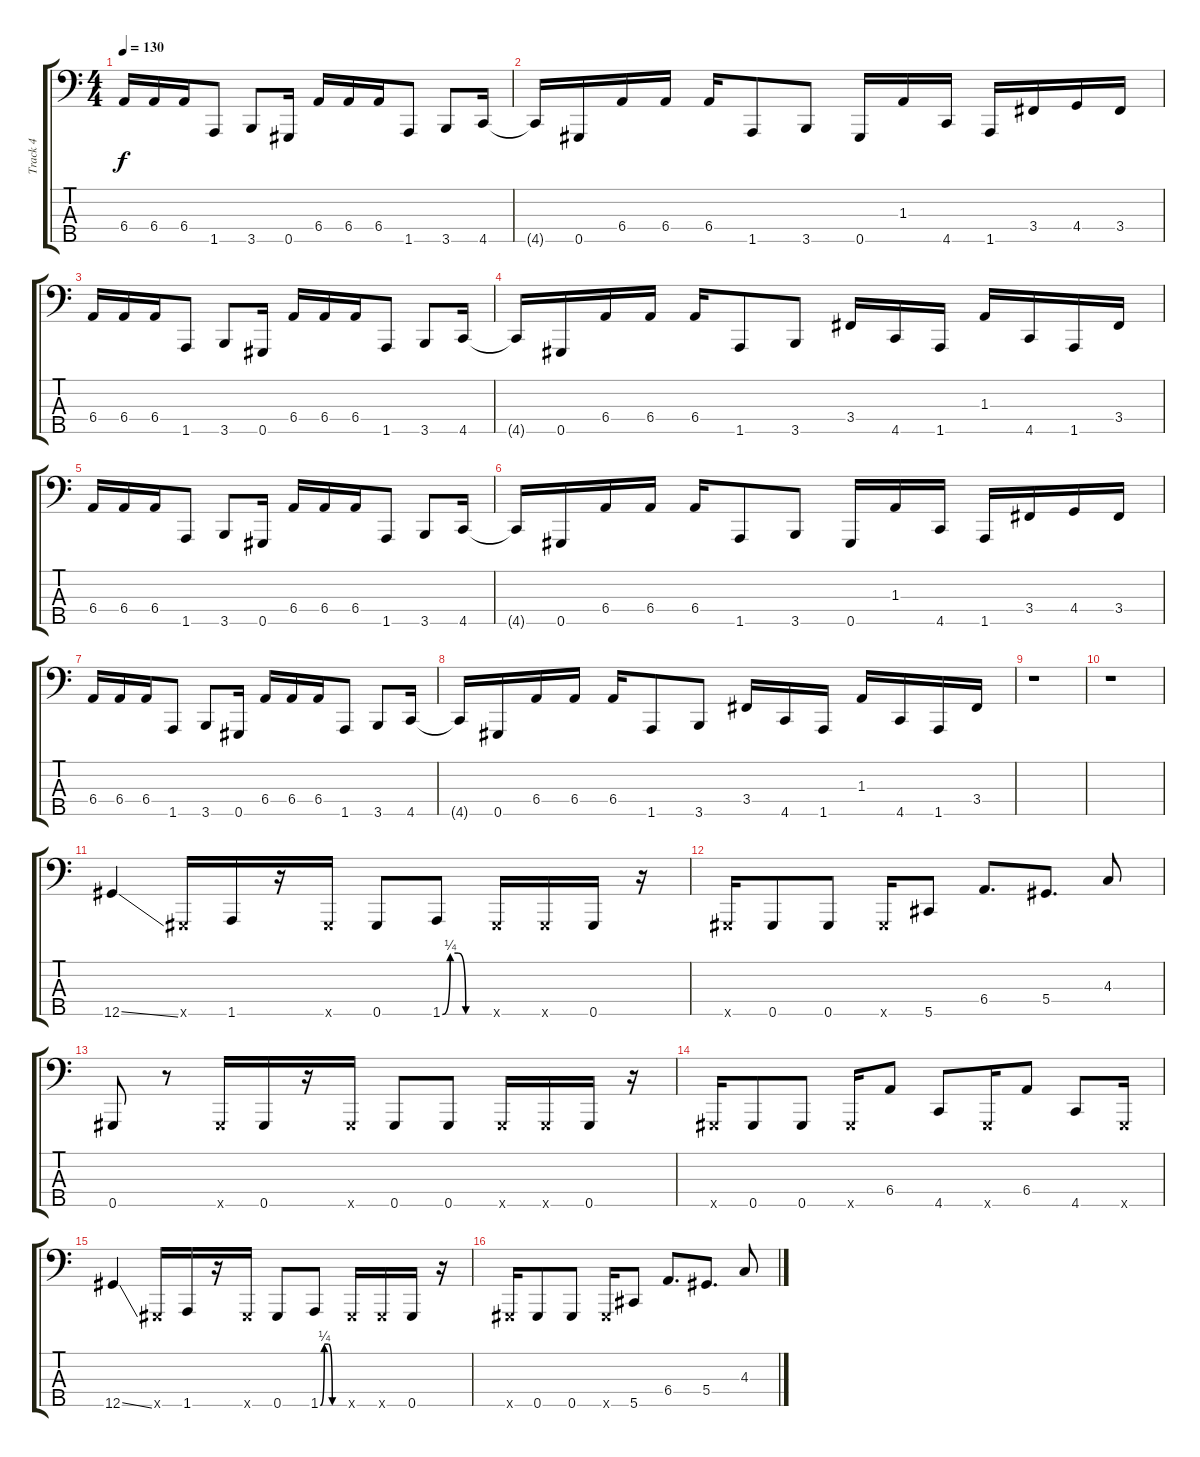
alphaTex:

\track ("Track 4" "Track 4") {instrument electricbasspick}
\staff {score tabs}
\tuning (Gb2 Db2 Ab1 Eb1 Ab0) {hide}
\ts (4 4)
\tempo 130
\clef f4
\ks c
6.4.16{dy f} 6.4.16 6.4.16 1.5.8 3.5.8 0.5.16 6.4.16 6.4.16 6.4.16 1.5.8 3.5.8 4.5.16 |
4.5{t}.16 0.5.16 6.4.16 6.4.16 6.4.16 1.5.8 3.5.8 0.5.16 1.3.16 4.5.16 1.5.16 3.4.16 4.4.16 3.4.16 |
6.4.16 6.4.16 6.4.16 1.5.8 3.5.8 0.5.16 6.4.16 6.4.16 6.4.16 1.5.8 3.5.8 4.5.16 |
4.5{t}.16 0.5.16 6.4.16 6.4.16 6.4.16 1.5.8 3.5.8 3.4.16 4.5.16 1.5.16 1.3.16 4.5.16 1.5.16 3.4.16 |
6.4.16 6.4.16 6.4.16 1.5.8 3.5.8 0.5.16 6.4.16 6.4.16 6.4.16 1.5.8 3.5.8 4.5.16 |
4.5{t}.16 0.5.16 6.4.16 6.4.16 6.4.16 1.5.8 3.5.8 0.5.16 1.3.16 4.5.16 1.5.16 3.4.16 4.4.16 3.4.16 |
6.4.16 6.4.16 6.4.16 1.5.8 3.5.8 0.5.16 6.4.16 6.4.16 6.4.16 1.5.8 3.5.8 4.5.16 |
4.5{t}.16 0.5.16 6.4.16 6.4.16 6.4.16 1.5.8 3.5.8 3.4.16 4.5.16 1.5.16 1.3.16 4.5.16 1.5.16 3.4.16 |
r.1 |
r.1 |
12.5{ss}.4 0.5{x}.16 1.5.16 r.16 0.5{x}.16 0.5.8 1.5{be (custom 0 0 10 1 20 1 30 0 60 0)}.8 0.5{x}.16 0.5{x}.16 0.5.16 r.16 |
0.5{x}.16 0.5.8 0.5.8 0.5{x}.16 5.5.8 6.4.8{d} 5.4.8{d} 4.3.8 |
0.5.8 r.8 0.5{x}.16 0.5.16 r.16 0.5{x}.16 0.5.8 0.5.8 0.5{x}.16 0.5{x}.16 0.5.16 r.16 |
0.5{x}.16 0.5.8 0.5.8 0.5{x}.16 6.4.8 4.5.8 0.5{x}.16 6.4.8 4.5.8 0.5{x}.16 |
12.5{ss}.4 0.5{x}.16 1.5.16 r.16 0.5{x}.16 0.5.8 1.5{be (custom 0 0 10 1 20 1 30 0 60 0)}.8 0.5{x}.16 0.5{x}.16 0.5.16 r.16 |
0.5{x}.16 0.5.8 0.5.8 0.5{x}.16 5.5.8 6.4.8{d} 5.4.8{d} 4.3.8
